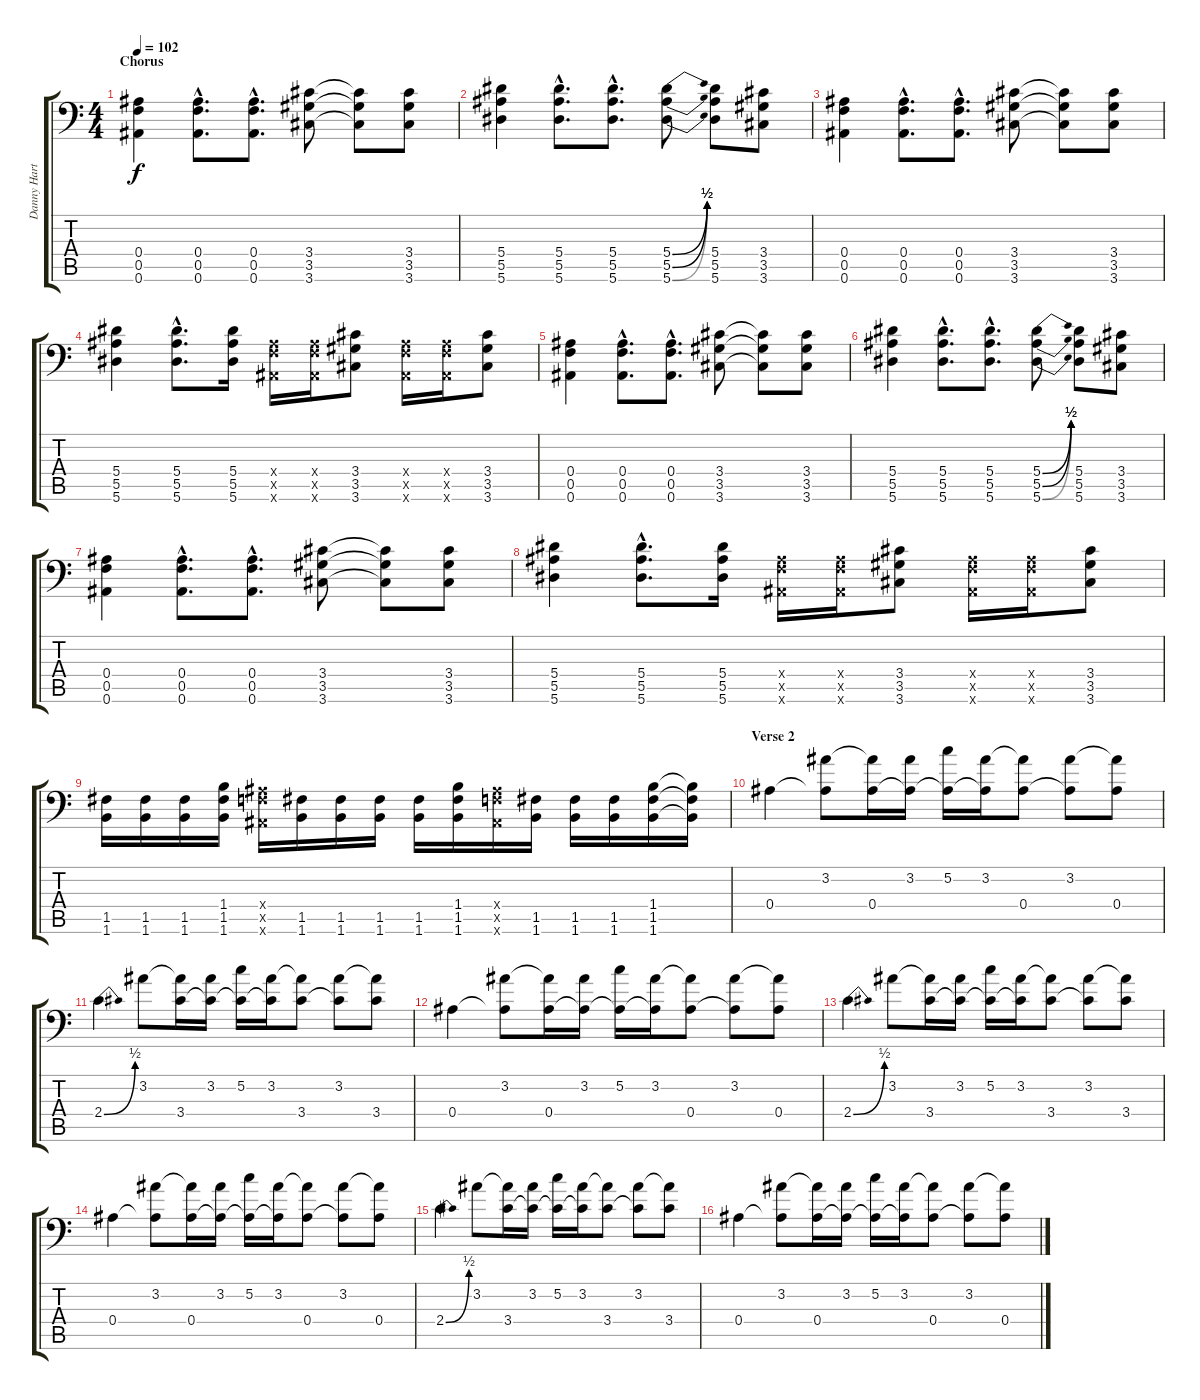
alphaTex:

\track ("Danny Hartwell (Main Guitar)" "Danny Hart") {instrument distortionguitar}
\staff {score tabs}
\tuning (C4 G3 Eb3 Bb2 F2 Bb1) {hide}
\ts (4 4)
\section ("" "Chorus")
\tempo 102
\clef f4
\ks c
(0.4 0.5 0.6).4{dy f} (0.4{hac} 0.5{hac} 0.6{hac}).8{d} (0.4{hac} 0.5{hac} 0.6{hac}).8{d} (3.4 3.5 3.6).8 (3.4{t} 3.5{t} 3.6{t}).8 (3.4 3.5 3.6).8 |
(5.4 5.5 5.6).4 (5.4{hac} 5.5{hac} 5.6{hac}).8{d} (5.4{hac} 5.5{hac} 5.6{hac}).8{d} (5.4{be (bend 0 0 60 2)} 5.5{be (bend 0 0 60 2)} 5.6{be (bend 0 0 60 2)}).8 (5.4 5.5 5.6).8 (3.4 3.5 3.6).8 |
(0.4 0.5 0.6).4 (0.4{hac} 0.5{hac} 0.6{hac}).8{d} (0.4{hac} 0.5{hac} 0.6{hac}).8{d} (3.4 3.5 3.6).8 (3.4{t} 3.5{t} 3.6{t}).8 (3.4 3.5 3.6).8 |
(5.4 5.5 5.6).4 (5.4{hac} 5.5{hac} 5.6{hac}).8{d} (5.4 5.5 5.6).16 (0.4{x} 0.5{x} 0.6{x}).16 (0.4{x} 0.5{x} 0.6{x}).16 (3.4 3.5 3.6).8 (0.4{x} 0.5{x} 0.6{x}).16 (0.4{x} 0.5{x} 0.6{x}).16 (3.4 3.5 3.6).8 |
(0.4 0.5 0.6).4 (0.4{hac} 0.5{hac} 0.6{hac}).8{d} (0.4{hac} 0.5{hac} 0.6{hac}).8{d} (3.4 3.5 3.6).8 (3.4{t} 3.5{t} 3.6{t}).8 (3.4 3.5 3.6).8 |
(5.4 5.5 5.6).4 (5.4{hac} 5.5{hac} 5.6{hac}).8{d} (5.4{hac} 5.5{hac} 5.6{hac}).8{d} (5.4{be (bend 0 0 60 2)} 5.5{be (bend 0 0 60 2)} 5.6{be (bend 0 0 60 2)}).8 (5.4 5.5 5.6).8 (3.4 3.5 3.6).8 |
(0.4 0.5 0.6).4 (0.4{hac} 0.5{hac} 0.6{hac}).8{d} (0.4{hac} 0.5{hac} 0.6{hac}).8{d} (3.4 3.5 3.6).8 (3.4{t} 3.5{t} 3.6{t}).8 (3.4 3.5 3.6).8 |
(5.4 5.5 5.6).4 (5.4{hac} 5.5{hac} 5.6{hac}).8{d} (5.4 5.5 5.6).16 (0.4{x} 0.5{x} 0.6{x}).16 (0.4{x} 0.5{x} 0.6{x}).16 (3.4 3.5 3.6).8 (0.4{x} 0.5{x} 0.6{x}).16 (0.4{x} 0.5{x} 0.6{x}).16 (3.4 3.5 3.6).8 |
(1.5 1.6).16 (1.5 1.6).16 (1.5 1.6).16 (1.4 1.5 1.6).16 (0.4{x} 0.5{x} 0.6{x}).16 (1.5 1.6).16 (1.5 1.6).16 (1.5 1.6).16 (1.5 1.6).16 (1.4 1.5 1.6).16 (0.4{x} 0.5{x} 0.6{x}).16 (1.5 1.6).16 (1.5 1.6).16 (1.5 1.6).16 (1.4 1.5 1.6).16 (1.4{t} 1.5{t} 1.6{t}).16 |
\section ("" "Verse 2")
0.4.4 (3.2 0.4{t}).8 (3.2{t} 0.4).16 (3.2 0.4{t}).16 (5.2 0.4{t}).16 (3.2 0.4{t}).16 (3.2{t} 0.4).8 (3.2 0.4{t}).8 (3.2{t} 0.4).8 |
2.4{be (bend 0 0 60 2)}.4 3.2.8 (3.2{t} 3.4).16 (3.2 3.4{t}).16 (5.2 3.4{t}).16 (3.2 3.4{t}).16 (3.2{t} 3.4).8 (3.2 3.4{t}).8 (3.2{t} 3.4).8 |
0.4.4 (3.2 0.4{t}).8 (3.2{t} 0.4).16 (3.2 0.4{t}).16 (5.2 0.4{t}).16 (3.2 0.4{t}).16 (3.2{t} 0.4).8 (3.2 0.4{t}).8 (3.2{t} 0.4).8 |
2.4{be (bend 0 0 60 2)}.4 3.2.8 (3.2{t} 3.4).16 (3.2 3.4{t}).16 (5.2 3.4{t}).16 (3.2 3.4{t}).16 (3.2{t} 3.4).8 (3.2 3.4{t}).8 (3.2{t} 3.4).8 |
0.4.4 (3.2 0.4{t}).8 (3.2{t} 0.4).16 (3.2 0.4{t}).16 (5.2 0.4{t}).16 (3.2 0.4{t}).16 (3.2{t} 0.4).8 (3.2 0.4{t}).8 (3.2{t} 0.4).8 |
2.4{be (bend 0 0 60 2)}.4 3.2.8 (3.2{t} 3.4).16 (3.2 3.4{t}).16 (5.2 3.4{t}).16 (3.2 3.4{t}).16 (3.2{t} 3.4).8 (3.2 3.4{t}).8 (3.2{t} 3.4).8 |
0.4.4 (3.2 0.4{t}).8 (3.2{t} 0.4).16 (3.2 0.4{t}).16 (5.2 0.4{t}).16 (3.2 0.4{t}).16 (3.2{t} 0.4).8 (3.2 0.4{t}).8 (3.2{t} 0.4).8
